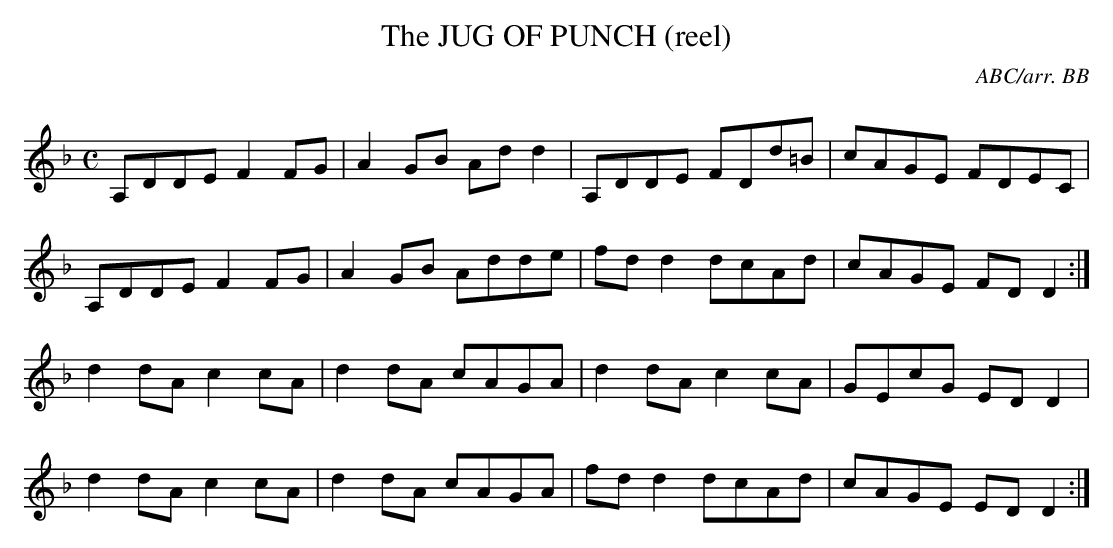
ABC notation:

X:1
T:The JUG OF PUNCH (reel)
C:ABC/arr. BB
Fahey's" reels.
tune, but this isn't the same tune as "Tuttle's / Porthole
of the Kelp" (although it's close).
Q:180
L:1/8
M:C
K:Dm
A,DDE F2FG|A2GB Add2|A,DDE FDd=B|cAGE FDEC|
A,DDE F2FG|A2GB Adde|fdd2 dcAd|cAGE FDD2 :|
d2dA c2cA|d2dA cAGA|d2dA c2cA|GEcG EDD2|
d2dA c2cA|d2dA cAGA|fdd2 dcAd|cAGE EDD2 :|
